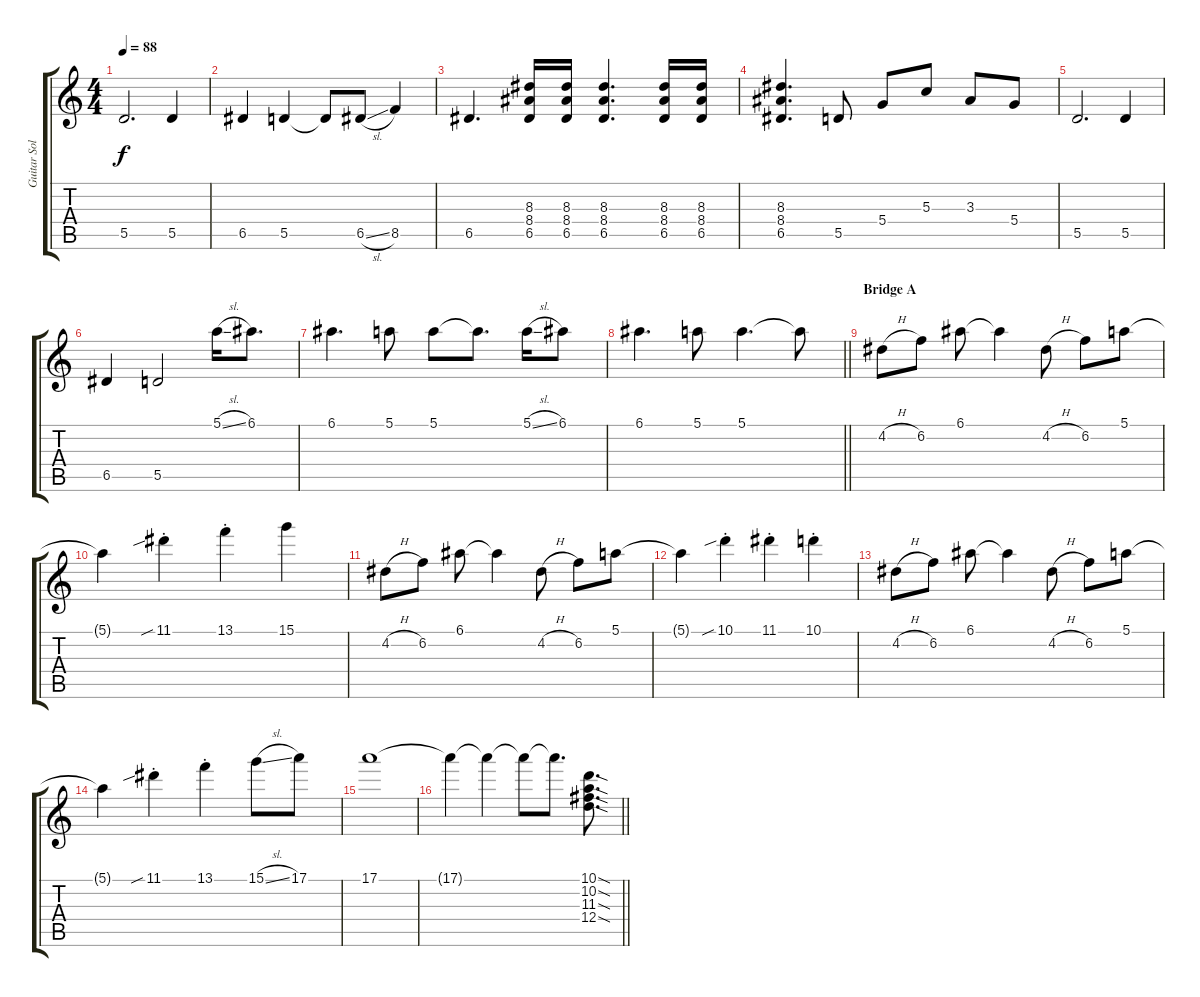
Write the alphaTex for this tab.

\track ("Guitar Solo" "Guitar Sol") {instrument overdrivenguitar}
\staff {score tabs}
\tuning (E4 B3 G3 D3 A2 E2) {hide}
\ts (4 4)
\tempo 88
\clef g2
\ks c
5.5.2{d dy f} 5.5.4 |
6.5.4 5.5.4 5.5{t}.8 6.5{sl}.8 8.5.4 |
6.5.4{d} (8.3 8.4 6.5).16 (8.3 8.4 6.5).16 (8.3 8.4 6.5).4{d} (8.3 8.4 6.5).16 (8.3 8.4 6.5).16 |
(8.3 8.4 6.5).4{d} 5.5.8 5.4.8 5.3.8 3.3.8 5.4.8 |
5.5.2{d} 5.5.4 |
6.5.4 5.5.2 5.1{sl}.16 6.1.8{d} |
6.1.4{d} 5.1.8 5.1.8 5.1{t}.8{d} 5.1{sl}.16 6.1.8 |
\barLineRight lightlight
6.1.4{d} 5.1.8 5.1.4{d} 5.1{t}.8 |
\section ("" "Bridge A")
4.2{h}.8 6.2.8 6.1.8 6.1{t}.4 4.2{h}.8 6.2.8 5.1.8 |
5.1{t}.4 11.1{sib st}.4 13.1{st}.4 15.1.4 |
4.2{h}.8 6.2.8 6.1.8 6.1{t}.4 4.2{h}.8 6.2.8 5.1.8 |
5.1{t}.4 10.1{sib st}.4 11.1{st}.4 10.1{st}.4 |
4.2{h}.8 6.2.8 6.1.8 6.1{t}.4 4.2{h}.8 6.2.8 5.1.8 |
5.1{t}.4 11.1{sib st}.4 13.1{st}.4 15.1{sl}.8 17.1.8 |
17.1.1 |
\barLineRight lightlight
17.1{t}.4 17.1{t}.4 17.1{t}.8 17.1{t}.8{d} (10.1{sod} 10.2{sod} 11.3{sod} 12.4{sod}).8{d}
